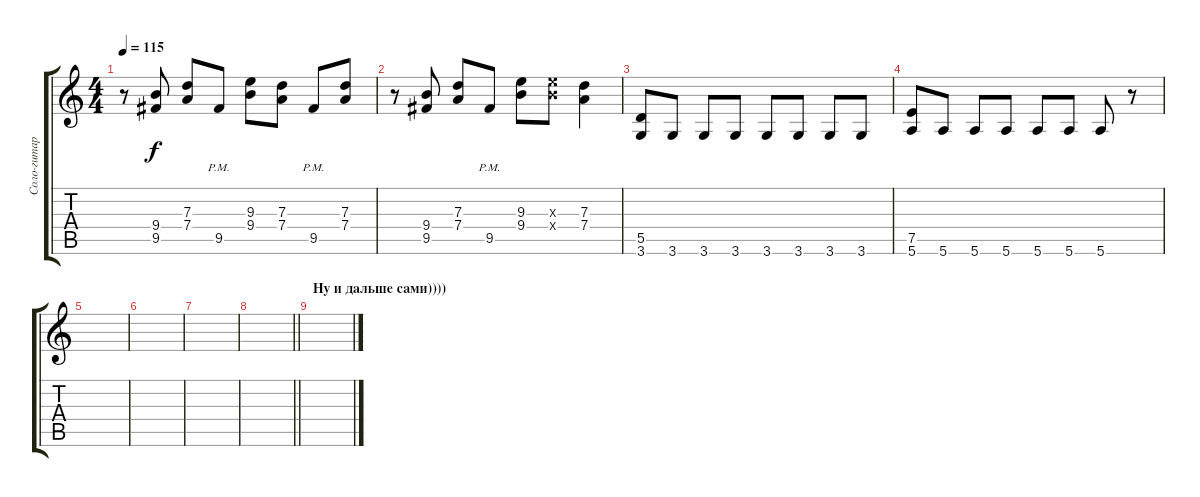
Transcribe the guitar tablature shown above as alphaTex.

\track ("Соло-гитара" "Соло-гитар") {instrument distortionguitar}
\staff {score tabs}
\tuning (E4 B3 G3 D3 A2 E2) {hide}
\ts (4 4)
\tempo 115
\clef g2
\ks c
r.8{dy f} (9.4 9.5).8 (7.3 7.4).8 9.5{pm}.8 (9.3 9.4).8 (7.3 7.4).8 9.5{pm}.8 (7.3 7.4).8 |
r.8 (9.4 9.5).8 (7.3 7.4).8 9.5{pm}.8 (9.3 9.4).8 (9.3{x} 9.4{x}).8 (7.3 7.4).4 |
(5.5 3.6).8 3.6.8 3.6.8 3.6.8 3.6.8 3.6.8 3.6.8 3.6.8 |
(7.5 5.6).8 5.6.8 5.6.8 5.6.8 5.6.8 5.6.8 5.6.8 r.8 |
|
|
|
\barLineRight lightlight
|
\section ("" "Ну и дальше сами))))")
